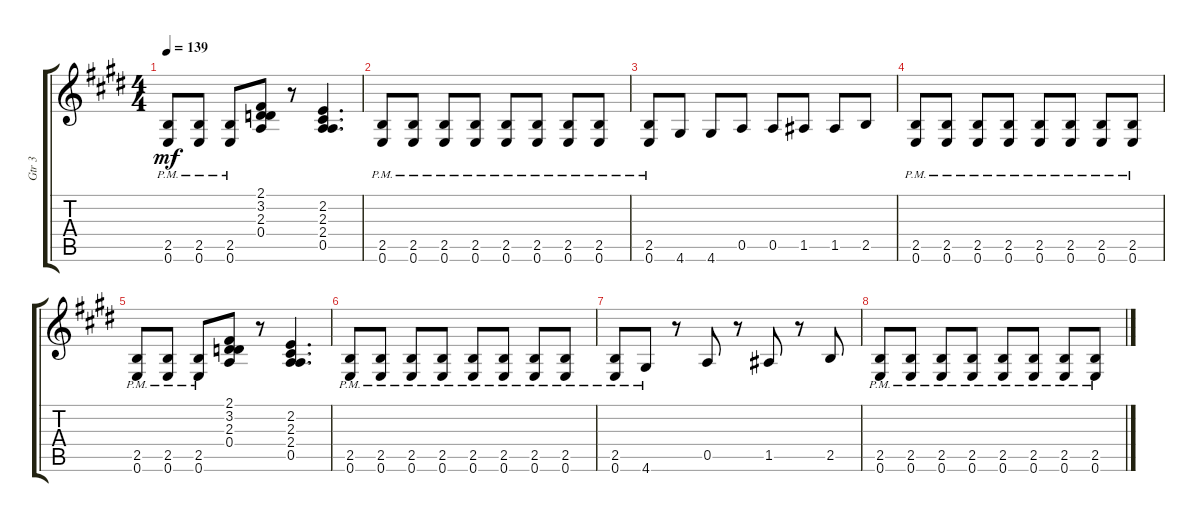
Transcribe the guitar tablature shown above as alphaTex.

\track ("Gtr 3" "Gtr 3") {instrument acousticgrandpiano}
\staff {score tabs}
\tuning (E4 B3 G3 D4 A3 E3) {hide}
\ts (4 4)
\tempo 139
\clef g2
\ks e
(2.5{pm} 0.6{pm}).8{dy mf} (2.5{pm} 0.6{pm}).8 (2.5{pm} 0.6{pm}).8 (2.1 3.2 2.3 0.4).8 r.8 (2.2 2.3 2.4 0.5).4{d} |
(2.5{pm} 0.6{pm}).8 (2.5{pm} 0.6{pm}).8 (2.5{pm} 0.6{pm}).8 (2.5{pm} 0.6{pm}).8 (2.5{pm} 0.6{pm}).8 (2.5{pm} 0.6{pm}).8 (2.5{pm} 0.6{pm}).8 (2.5{pm} 0.6{pm}).8 |
(2.5{pm} 0.6{pm}).8 4.6.8 4.6.8 0.5.8 0.5.8 1.5.8 1.5.8 2.5.8 |
(2.5{pm} 0.6{pm}).8 (2.5{pm} 0.6{pm}).8 (2.5{pm} 0.6{pm}).8 (2.5{pm} 0.6{pm}).8 (2.5{pm} 0.6{pm}).8 (2.5{pm} 0.6{pm}).8 (2.5{pm} 0.6{pm}).8 (2.5{pm} 0.6{pm}).8 |
(2.5{pm} 0.6{pm}).8 (2.5{pm} 0.6{pm}).8 (2.5{pm} 0.6{pm}).8 (2.1 3.2 2.3 0.4).8 r.8 (2.2 2.3 2.4 0.5).4{d} |
(2.5{pm} 0.6{pm}).8 (2.5{pm} 0.6{pm}).8 (2.5{pm} 0.6{pm}).8 (2.5{pm} 0.6{pm}).8 (2.5{pm} 0.6{pm}).8 (2.5{pm} 0.6{pm}).8 (2.5{pm} 0.6{pm}).8 (2.5{pm} 0.6{pm}).8 |
(2.5{pm} 0.6{pm}).8 4.6{pm}.8 r.8 0.5.8 r.8 1.5.8 r.8 2.5.8 |
(2.5{pm} 0.6{pm}).8 (2.5{pm} 0.6{pm}).8 (2.5{pm} 0.6{pm}).8 (2.5{pm} 0.6{pm}).8 (2.5{pm} 0.6{pm}).8 (2.5{pm} 0.6{pm}).8 (2.5{pm} 0.6{pm}).8 (2.5{pm} 0.6{pm}).8
